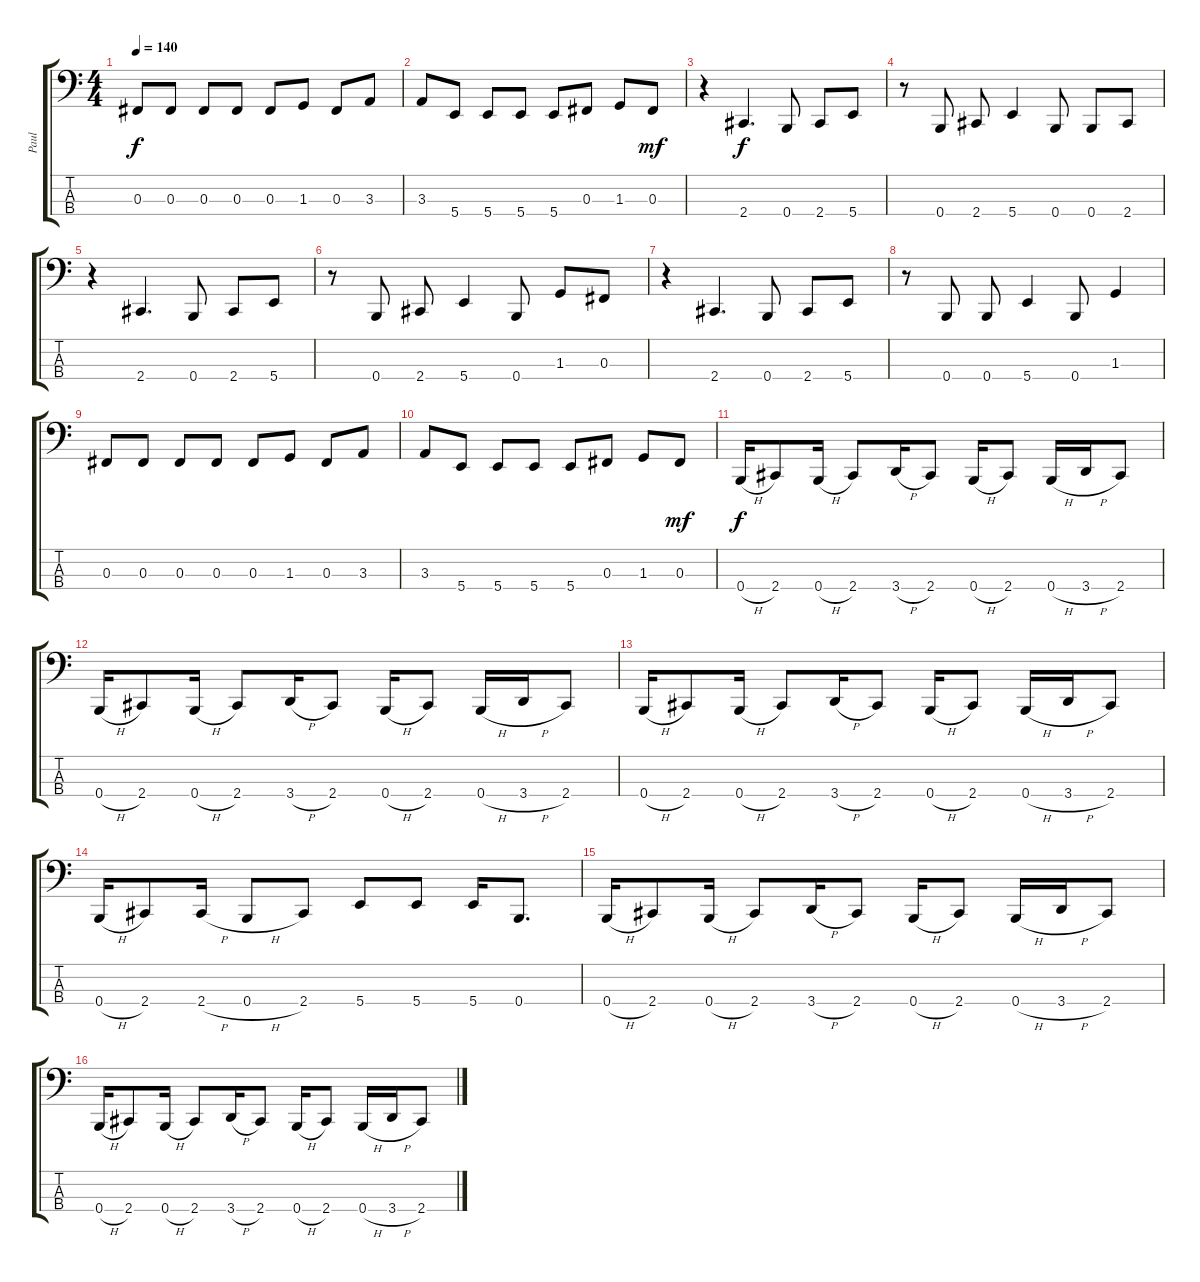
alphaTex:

\track ("Paul" "Paul") {instrument slapbass1}
\staff {score tabs}
\tuning (E2 B1 Gb1 B0) {hide}
\ts (4 4)
\tempo 140
\clef f4
\ks c
0.3.8{dy f} 0.3.8 0.3.8 0.3.8 0.3.8 1.3.8 0.3.8 3.3.8 |
3.3.8 5.4.8 5.4.8 5.4.8 5.4.8 0.3.8 1.3.8 0.3.8{dy mf} |
r.4 2.4.4{d dy f} 0.4.8 2.4.8 5.4.8 |
r.8 0.4.8 2.4.8 5.4.4 0.4.8 0.4.8 2.4.8 |
r.4 2.4.4{d} 0.4.8 2.4.8 5.4.8 |
r.8 0.4.8 2.4.8 5.4.4 0.4.8 1.3.8 0.3.8 |
r.4 2.4.4{d} 0.4.8 2.4.8 5.4.8 |
r.8 0.4.8 0.4.8 5.4.4 0.4.8 1.3.4 |
0.3.8 0.3.8 0.3.8 0.3.8 0.3.8 1.3.8 0.3.8 3.3.8 |
3.3.8 5.4.8 5.4.8 5.4.8 5.4.8 0.3.8 1.3.8 0.3.8{dy mf} |
0.4{h}.16{dy f} 2.4.8 0.4{h}.16 2.4.8 3.4{h}.16 2.4.8 0.4{h}.16 2.4.8 0.4{h}.16 3.4{h}.16 2.4.8 |
0.4{h}.16 2.4.8 0.4{h}.16 2.4.8 3.4{h}.16 2.4.8 0.4{h}.16 2.4.8 0.4{h}.16 3.4{h}.16 2.4.8 |
0.4{h}.16 2.4.8 0.4{h}.16 2.4.8 3.4{h}.16 2.4.8 0.4{h}.16 2.4.8 0.4{h}.16 3.4{h}.16 2.4.8 |
0.4{h}.16 2.4.8 2.4{h}.16 0.4{h}.8 2.4.8 5.4.8 5.4.8 5.4.16 0.4.8{d} |
0.4{h}.16 2.4.8 0.4{h}.16 2.4.8 3.4{h}.16 2.4.8 0.4{h}.16 2.4.8 0.4{h}.16 3.4{h}.16 2.4.8 |
0.4{h}.16 2.4.8 0.4{h}.16 2.4.8 3.4{h}.16 2.4.8 0.4{h}.16 2.4.8 0.4{h}.16 3.4{h}.16 2.4.8
